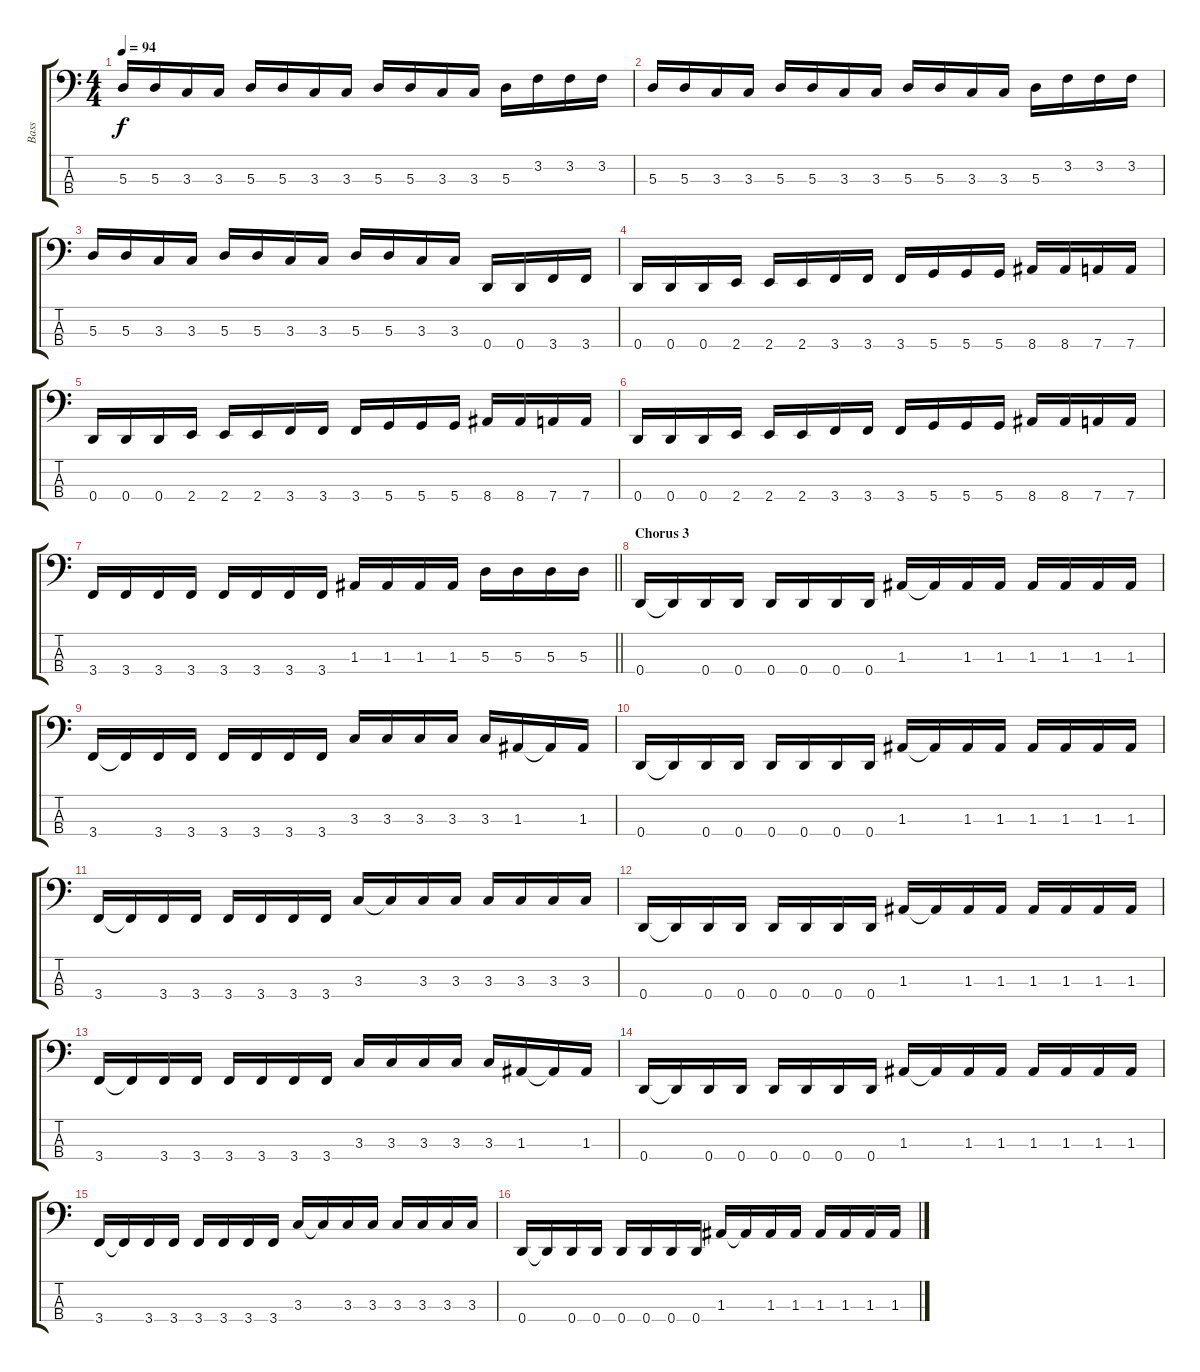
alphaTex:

\track ("Bass" "Bass") {instrument electricbassfinger}
\staff {score tabs}
\tuning (G2 D2 A1 D1) {hide}
\ts (4 4)
\tempo 94
\clef f4
\ks c
5.3.16{dy f} 5.3.16 3.3.16 3.3.16 5.3.16 5.3.16 3.3.16 3.3.16 5.3.16 5.3.16 3.3.16 3.3.16 5.3.16 3.2.16 3.2.16 3.2.16 |
5.3.16 5.3.16 3.3.16 3.3.16 5.3.16 5.3.16 3.3.16 3.3.16 5.3.16 5.3.16 3.3.16 3.3.16 5.3.16 3.2.16 3.2.16 3.2.16 |
5.3.16 5.3.16 3.3.16 3.3.16 5.3.16 5.3.16 3.3.16 3.3.16 5.3.16 5.3.16 3.3.16 3.3.16 0.4.16 0.4.16 3.4.16 3.4.16 |
0.4.16 0.4.16 0.4.16 2.4.16 2.4.16 2.4.16 3.4.16 3.4.16 3.4.16 5.4.16 5.4.16 5.4.16 8.4.16 8.4.16 7.4.16 7.4.16 |
0.4.16 0.4.16 0.4.16 2.4.16 2.4.16 2.4.16 3.4.16 3.4.16 3.4.16 5.4.16 5.4.16 5.4.16 8.4.16 8.4.16 7.4.16 7.4.16 |
0.4.16 0.4.16 0.4.16 2.4.16 2.4.16 2.4.16 3.4.16 3.4.16 3.4.16 5.4.16 5.4.16 5.4.16 8.4.16 8.4.16 7.4.16 7.4.16 |
\barLineRight lightlight
3.4.16 3.4.16 3.4.16 3.4.16 3.4.16 3.4.16 3.4.16 3.4.16 1.3.16 1.3.16 1.3.16 1.3.16 5.3.16 5.3.16 5.3.16 5.3.16 |
\section ("" "Chorus 3")
0.4.16 0.4{t}.16 0.4.16 0.4.16 0.4.16 0.4.16 0.4.16 0.4.16 1.3.16 1.3{t}.16 1.3.16 1.3.16 1.3.16 1.3.16 1.3.16 1.3.16 |
3.4.16 3.4{t}.16 3.4.16 3.4.16 3.4.16 3.4.16 3.4.16 3.4.16 3.3.16 3.3.16 3.3.16 3.3.16 3.3.16 1.3.16 1.3{t}.16 1.3.16 |
0.4.16 0.4{t}.16 0.4.16 0.4.16 0.4.16 0.4.16 0.4.16 0.4.16 1.3.16 1.3{t}.16 1.3.16 1.3.16 1.3.16 1.3.16 1.3.16 1.3.16 |
3.4.16 3.4{t}.16 3.4.16 3.4.16 3.4.16 3.4.16 3.4.16 3.4.16 3.3.16 3.3{t}.16 3.3.16 3.3.16 3.3.16 3.3.16 3.3.16 3.3.16 |
0.4.16 0.4{t}.16 0.4.16 0.4.16 0.4.16 0.4.16 0.4.16 0.4.16 1.3.16 1.3{t}.16 1.3.16 1.3.16 1.3.16 1.3.16 1.3.16 1.3.16 |
3.4.16 3.4{t}.16 3.4.16 3.4.16 3.4.16 3.4.16 3.4.16 3.4.16 3.3.16 3.3.16 3.3.16 3.3.16 3.3.16 1.3.16 1.3{t}.16 1.3.16 |
0.4.16 0.4{t}.16 0.4.16 0.4.16 0.4.16 0.4.16 0.4.16 0.4.16 1.3.16 1.3{t}.16 1.3.16 1.3.16 1.3.16 1.3.16 1.3.16 1.3.16 |
3.4.16 3.4{t}.16 3.4.16 3.4.16 3.4.16 3.4.16 3.4.16 3.4.16 3.3.16 3.3{t}.16 3.3.16 3.3.16 3.3.16 3.3.16 3.3.16 3.3.16 |
0.4.16 0.4{t}.16 0.4.16 0.4.16 0.4.16 0.4.16 0.4.16 0.4.16 1.3.16 1.3{t}.16 1.3.16 1.3.16 1.3.16 1.3.16 1.3.16 1.3.16
